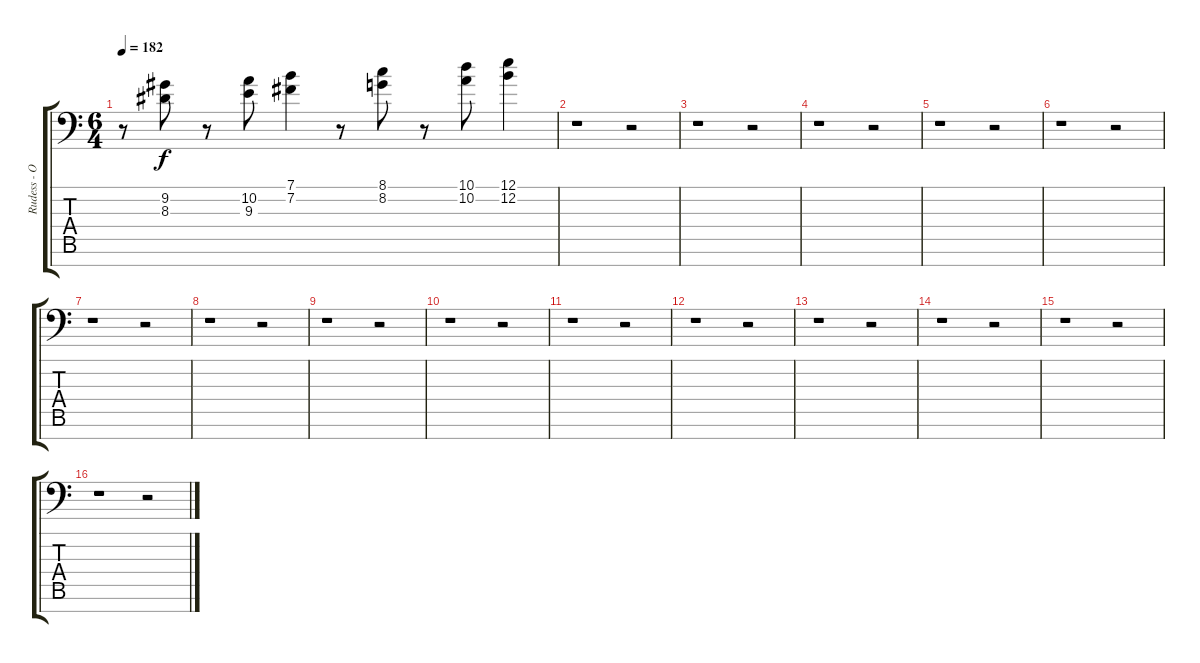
\track ("Rudess - Organ" "Rudess - O") {instrument rockorgan}
\staff {score tabs}
\tuning (E4 B3 G3 D3 A2 E2 C-1) {hide}
\ts (6 4)
\tempo 182
\clef f4
\ks c
r.8{dy p} (9.2 8.3).8{dy f} r.8 (10.2 9.3).8 (7.1 7.2).4 r.8 (8.1 8.2).8 r.8 (10.1 10.2).8 (12.1 12.2).4 |
r.1 r.2 |
r.1 r.2 |
r.1 r.2 |
r.1 r.2 |
r.1 r.2 |
r.1 r.2 |
r.1 r.2 |
r.1 r.2 |
r.1 r.2 |
r.1 r.2 |
r.1 r.2 |
r.1 r.2 |
r.1 r.2 |
r.1 r.2 |
r.1 r.2
